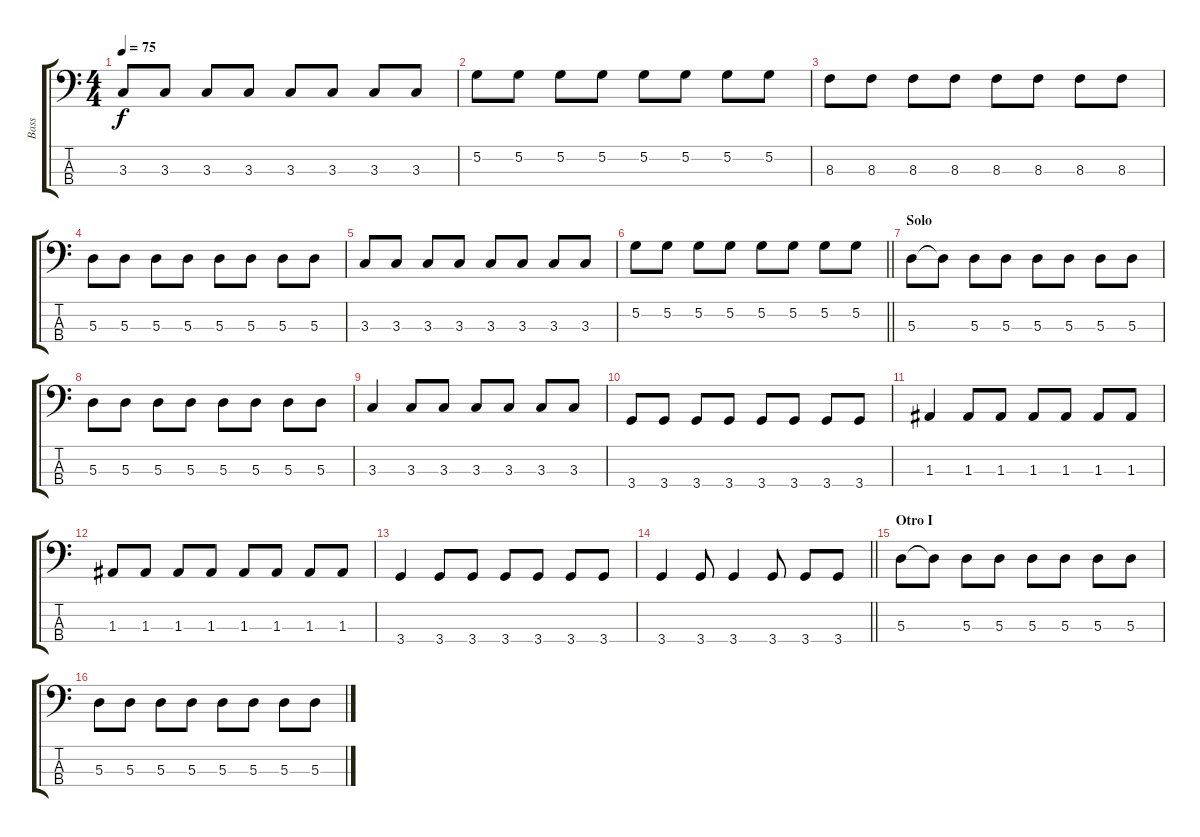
\track ("Bass" "Bass") {instrument overdrivenguitar}
\staff {score tabs}
\tuning (G2 D2 A1 E1) {hide}
\ts (4 4)
\tempo 75
\clef f4
\ks c
3.3.8{dy f} 3.3.8 3.3.8 3.3.8 3.3.8 3.3.8 3.3.8 3.3.8 |
5.2.8 5.2.8 5.2.8 5.2.8 5.2.8 5.2.8 5.2.8 5.2.8 |
8.3.8 8.3.8 8.3.8 8.3.8 8.3.8 8.3.8 8.3.8 8.3.8 |
5.3.8 5.3.8 5.3.8 5.3.8 5.3.8 5.3.8 5.3.8 5.3.8 |
3.3.8 3.3.8 3.3.8 3.3.8 3.3.8 3.3.8 3.3.8 3.3.8 |
\barLineRight lightlight
5.2.8 5.2.8 5.2.8 5.2.8 5.2.8 5.2.8 5.2.8 5.2.8 |
\section ("" "Solo")
5.3.8 5.3{t}.8 5.3.8 5.3.8 5.3.8 5.3.8 5.3.8 5.3.8 |
5.3.8 5.3.8 5.3.8 5.3.8 5.3.8 5.3.8 5.3.8 5.3.8 |
3.3.4 3.3.8 3.3.8 3.3.8 3.3.8 3.3.8 3.3.8 |
3.4.8 3.4.8 3.4.8 3.4.8 3.4.8 3.4.8 3.4.8 3.4.8 |
1.3.4 1.3.8 1.3.8 1.3.8 1.3.8 1.3.8 1.3.8 |
1.3.8 1.3.8 1.3.8 1.3.8 1.3.8 1.3.8 1.3.8 1.3.8 |
3.4.4 3.4.8 3.4.8 3.4.8 3.4.8 3.4.8 3.4.8 |
\barLineRight lightlight
3.4.4 3.4.8 3.4.4 3.4.8 3.4.8 3.4.8 |
\section ("" "Otro I")
5.3.8 5.3{t}.8 5.3.8 5.3.8 5.3.8 5.3.8 5.3.8 5.3.8 |
5.3.8 5.3.8 5.3.8 5.3.8 5.3.8 5.3.8 5.3.8 5.3.8
